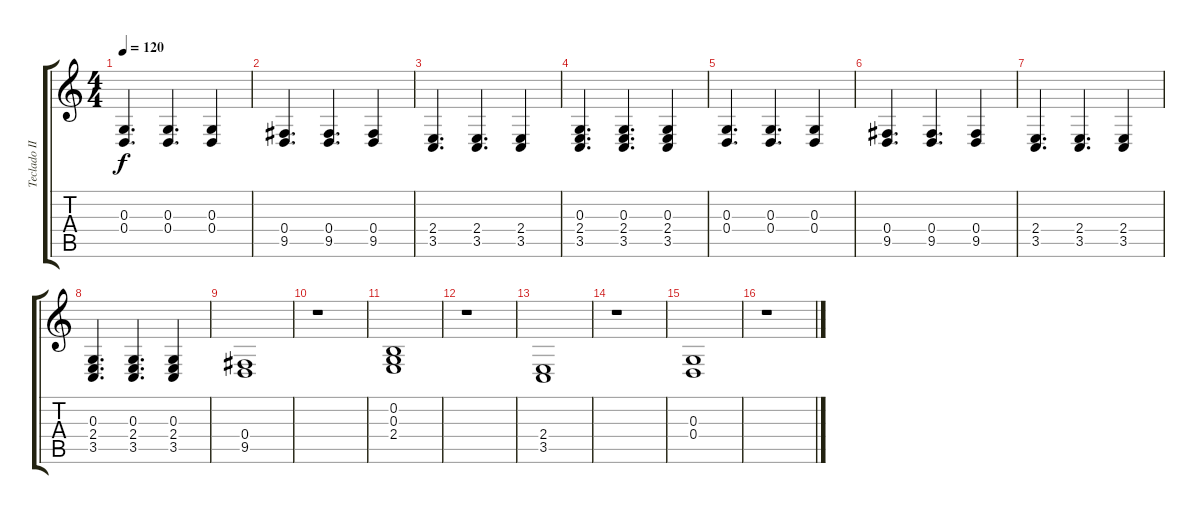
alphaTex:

\track ("Teclado II" "Teclado II") {instrument acousticgrandpiano}
\staff {score tabs}
\tuning (E4 B3 G3 D3 A2 E2) {hide}
\ts (4 4)
\tempo 120
\clef g2
\ks c
(0.3 0.4).4{d dy f} (0.3 0.4).4{d} (0.3 0.4).4 |
(0.4 9.5).4{d} (0.4 9.5).4{d} (0.4 9.5).4 |
(2.4 3.5).4{d} (2.4 3.5).4{d} (2.4 3.5).4 |
(0.3 2.4 3.5).4{d} (0.3 2.4 3.5).4{d} (0.3 2.4 3.5).4 |
(0.3 0.4).4{d} (0.3 0.4).4{d} (0.3 0.4).4 |
(0.4 9.5).4{d} (0.4 9.5).4{d} (0.4 9.5).4 |
(2.4 3.5).4{d} (2.4 3.5).4{d} (2.4 3.5).4 |
(0.3 2.4 3.5).4{d} (0.3 2.4 3.5).4{d} (0.3 2.4 3.5).4 |
(0.4 9.5).1 |
r.1 |
(0.2 0.3 2.4).1 |
r.1 |
(2.4 3.5).1 |
r.1 |
(0.3 0.4).1 |
r.1
